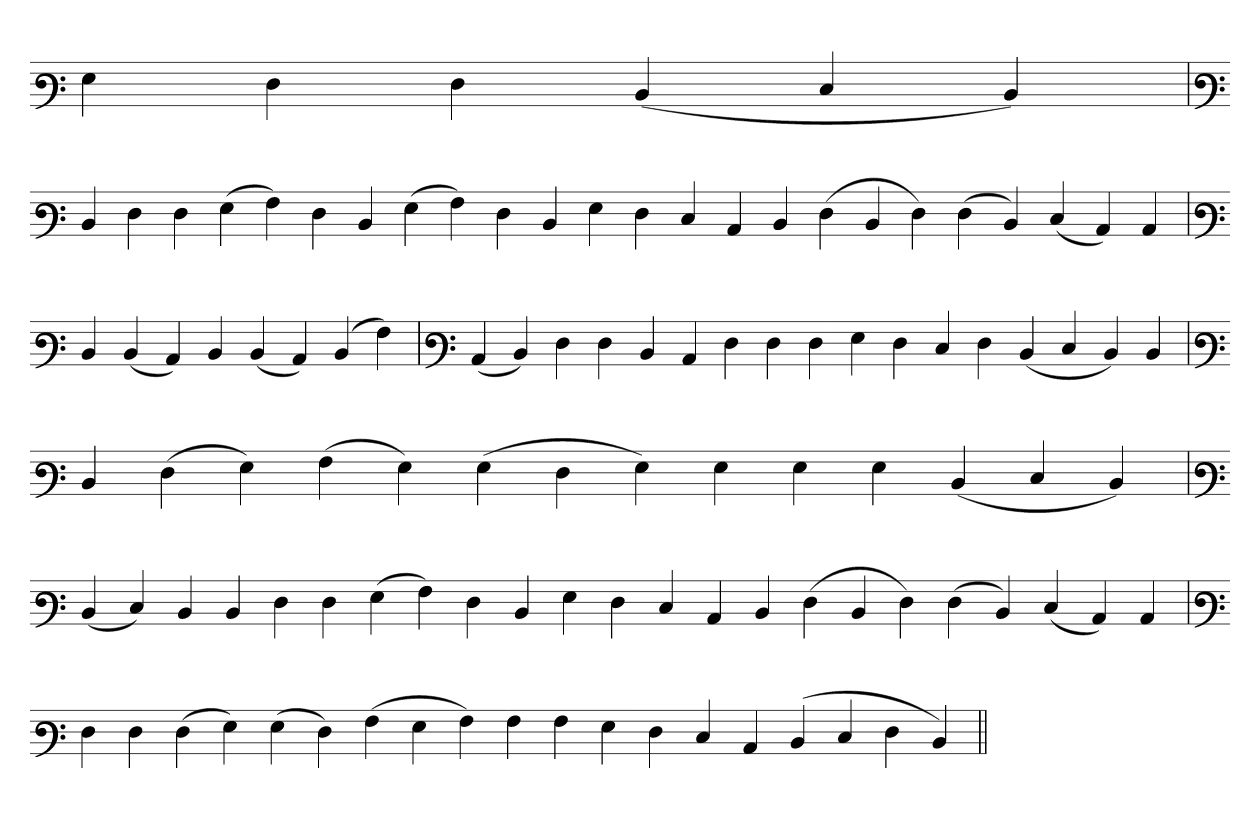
**kern
*part1
*staff1
*clefF3
=
4G
4F
4F
(4D
4E
4D)
=`
*clefF3
4D
4F
4F
(4G
4A)
4F
4D
(4G
4A)
4F
4D
4G
4F
4E
4C
4D
(4F
4D
4F)
(4F
4D)
(4E
4C)
4C
='
*clefF3
4D
(4D
4C)
4D
(4D
4C)
(4D
4A)
=`
*clefF3
(4C
4D)
4F
4F
4D
4C
4F
4F
4F
4G
4F
4E
4F
(4D
4E
4D)
4D
=
*clefF3
4D
(4F
4G)
(4A
4G)
(4G
4F
4G)
4G
4G
4G
(4D
4E
4D)
=`
*clefF3
(4D
4E)
4D
4D
4F
4F
(4G
4A)
4F
4D
4G
4F
4E
4C
4D
(4F
4D
4F)
(4F
4D)
(4E
4C)
4C
='
*clefF3
4F
4F
(4F
4G)
(4G
4F)
(4A
4G
4A)
4A
4A
4G
4F
4E
4C
(4D
4E
4F
4D)
=||
*-
